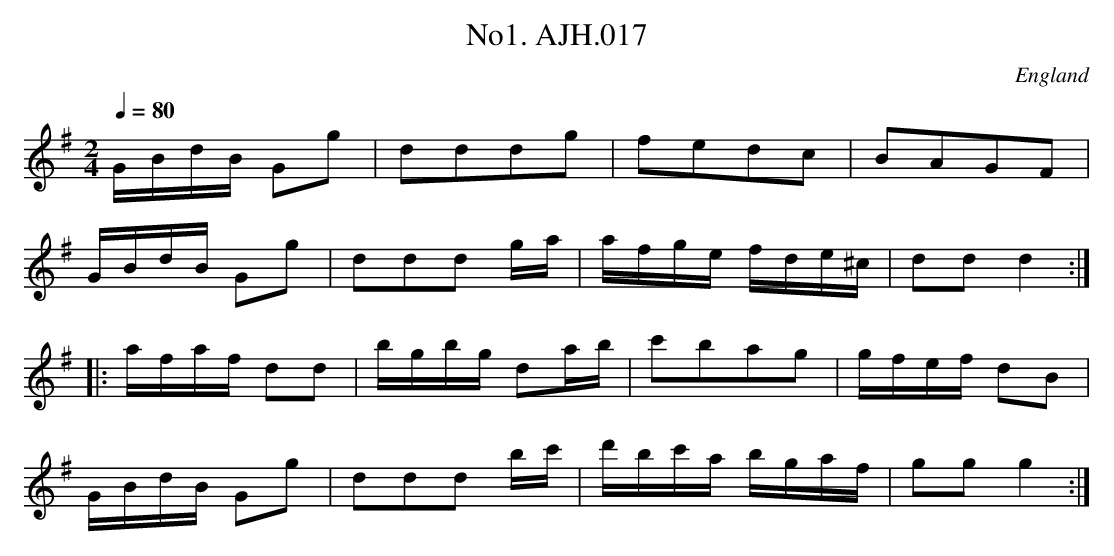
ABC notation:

X:1
T:No1. AJH.017
M:2/4
L:1/8
Q:1/4=80
O:England
O:England
K:G major
G/B/d/B/ Gg|dddg|fedc|BAGF|!
G/B/d/B/ Gg|ddd g/a/|a/f/g/e/ f/d/e/^c/|ddd2:|!
|:a/f/a/f/ dd|b/g/b/g/ da/b/|c'bag|g/f/e/f/ dB|!
G/B/d/B/ Gg|ddd b/c'/|d'/b/c'/a/ b/g/a/f/|ggg2:|
